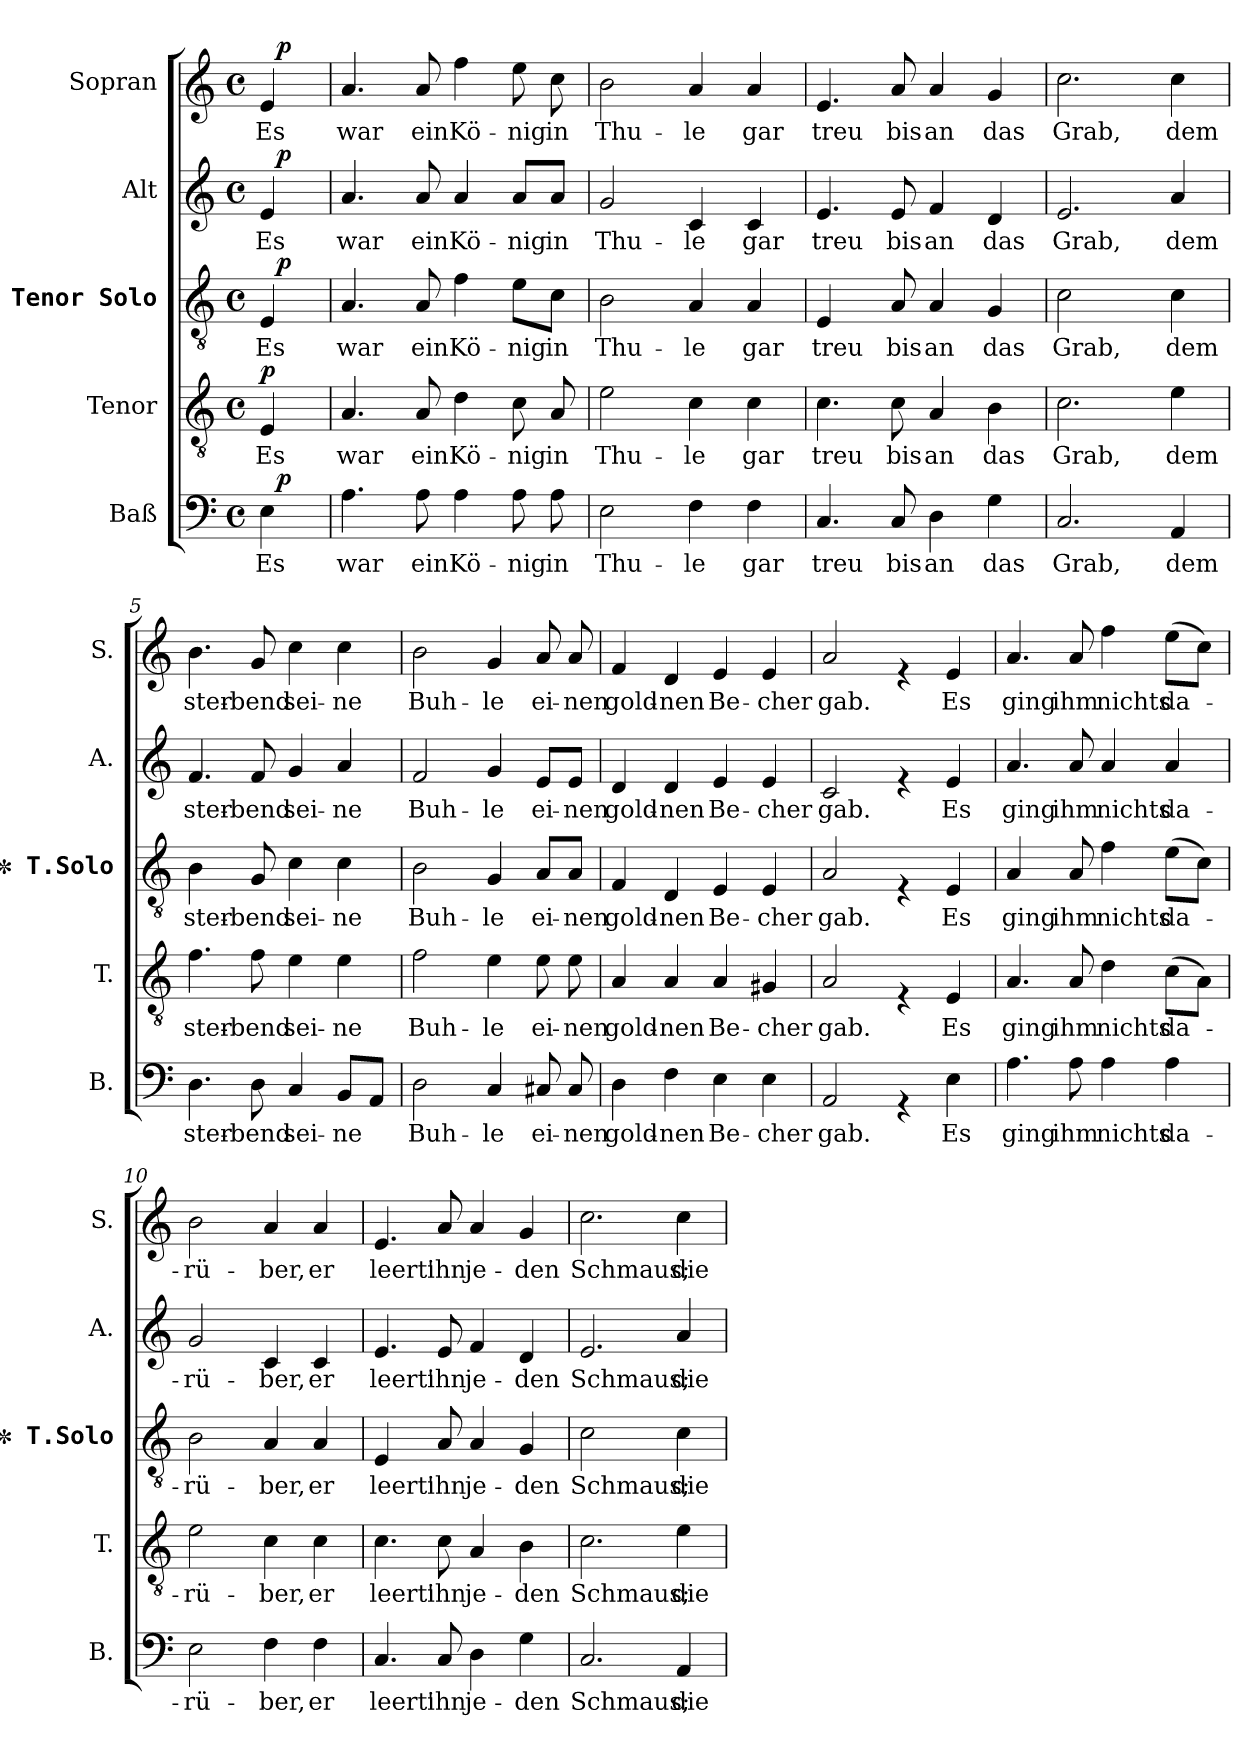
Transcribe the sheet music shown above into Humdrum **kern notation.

**kern	**text	**dynam	**kern	**text	**dynam	**kern	**text	**dynam	**kern	**text	**dynam	**kern	**text	**dynam
*part5	*part5	*part5	*part4	*part4	*part4	*part3	*part3	*part3	*part2	*part2	*part2	*part1	*part1	*part1
*staff5	*staff5	*staff5	*staff4	*staff4	*staff4	*staff3	*staff3	*staff3	*staff2	*staff2	*staff2	*staff1	*staff1	*staff1
*I"Baß	*	*	*I"Tenor	*	*	*I"✼ Tenor Solo	*	*	*I"Alt	*	*	*I"Sopran	*	*
*I'B.	*	*	*I'T.	*	*	*I'✼ T.Solo	*	*	*I'A.	*	*	*I'S.	*	*
*stria5	*	*	*stria5	*	*	*stria5	*	*	*stria5	*	*	*stria5	*	*
*clefF4	*	*	*clefGv2	*	*	*clefGv2	*	*	*clefG2	*	*	*clefG2	*	*
*k[]	*	*	*k[]	*	*	*k[]	*	*	*k[]	*	*	*k[]	*	*
*M4/4	*	*	*M4/4	*	*	*M4/4	*	*	*M4/4	*	*	*M4/4	*	*
*met(c)	*	*	*met(c)	*	*	*met(c)	*	*	*met(c)	*	*	*met(c)	*	*
=	=	=	=	=	=	=	=	=	=	=	=	=	=	=
!	!	!	!	!	!	!	!	!	!	!	!	!LO:TX:a:B:t=Langsam, ernst.	!	!
!	!LO:LY:b	!	!	!LO:LY:b	!LO:DY:a	!	!	!	!	!LO:LY:b	!	!	!LO:LY:b	!
*^	*	*	*	*	*	*^	*	*	*^	*	*	*^	*	*
4E\	32ryy	Es	.	4E/	Es	p	4E	32ryy	Es	.	4e/	32ryy	Es	.	4e/	32ryy	Es	.
!	!	!	!LO:DY:a	!	!	!	!	!	!	!LO:DY:a	!	!	!	!LO:DY:a	!	!	!	!LO:DY:a
.	8..ryy	.	p	.	.	.	.	8..ryy	.	p	.	8..ryy	.	p	.	8..ryy	.	p
=1	=1	=1	=1	=1	=1	=1	=1	=1	=1	=1	=1	=1	=1	=1	=1	=1	=1	=1
!	!	!LO:LY:b	!	!	!LO:LY:b	!	!LO:N:vis=4	!	!	!	!	!	!LO:LY:b	!	!	!	!LO:LY:b	!
*	*	*	*	*	*	*	*v	*v	*	*	*	*	*	*	*v	*v	*	*
*v	*v	*	*	*	*	*	*	*	*	*v	*v	*	*	*	*	*
4.A\	war	.	4.A/	war	.	4.A	war	.	4.a/	war	.	4.a/	war	.
!	!LO:LY:b	!	!	!LO:LY:b	!	!	!	!	!	!LO:LY:b	!	!	!LO:LY:b	!
8A\	ein	.	8A/	ein	.	8A	ein	.	8a/	ein	.	8a/	ein	.
!	!LO:LY:b	!	!	!LO:LY:b	!	!	!	!	!	!LO:LY:b	!	!	!LO:LY:b	!
4A\	Kö-	.	4d\	Kö-	.	4f	Kö-	.	4a/	Kö-	.	4ff\	Kö-	.
!	!LO:LY:b	!	!	!LO:LY:b	!	!	!	!	!	!LO:LY:b	!	!	!LO:LY:b	!
8A\	-nig	.	8c\	-nig	.	8e\L	-nig	.	8a/L	-nig	.	8ee\	-nig	.
!	!LO:LY:b	!	!	!LO:LY:b	!	!	!	!	!	!LO:LY:b	!	!	!LO:LY:b	!
8A\	in	.	8A/	in	.	8c\J	in	.	8a/J	in	.	8cc\	in	.
=2	=2	=2	=2	=2	=2	=2	=2	=2	=2	=2	=2	=2	=2	=2
!	!LO:LY:b	!	!	!LO:LY:b	!	!	!	!	!	!LO:LY:b	!	!	!LO:LY:b	!
2E\	Thu-	.	2e\	Thu-	.	2B	Thu-	.	2g/	Thu-	.	2b\	Thu-	.
!	!LO:LY:b	!	!	!LO:LY:b	!	!	!	!	!	!LO:LY:b	!	!	!LO:LY:b	!
4F\	-le	.	4c\	-le	.	4A	-le	.	4c/	-le	.	4a/	-le	.
!	!LO:LY:b	!	!	!LO:LY:b	!	!	!	!	!	!LO:LY:b	!	!	!LO:LY:b	!
4F\	gar	.	4c\	gar	.	4A	gar	.	4c/	gar	.	4a/	gar	.
=3	=3	=3	=3	=3	=3	=3	=3	=3	=3	=3	=3	=3	=3	=3
!	!LO:LY:b	!	!	!LO:LY:b	!	!LO:N:vis=4	!	!	!	!LO:LY:b	!	!	!LO:LY:b	!
4.C/	treu	.	4.c\	treu	.	4.E	treu	.	4.e/	treu	.	4.e/	treu	.
!	!LO:LY:b	!	!	!LO:LY:b	!	!	!	!	!	!LO:LY:b	!	!	!LO:LY:b	!
8C/	bis	.	8c\	bis	.	8A	bis	.	8e/	bis	.	8a/	bis	.
!	!LO:LY:b	!	!	!LO:LY:b	!	!	!	!	!	!LO:LY:b	!	!	!LO:LY:b	!
4D\	an	.	4A/	an	.	4A	an	.	4f/	an	.	4a/	an	.
!	!LO:LY:b	!	!	!LO:LY:b	!	!	!	!	!	!LO:LY:b	!	!	!LO:LY:b	!
4G\	das	.	4B\	das	.	4G	das	.	4d/	das	.	4g/	das	.
=4	=4	=4	=4	=4	=4	=4	=4	=4	=4	=4	=4	=4	=4	=4
!	!LO:LY:b	!	!	!LO:LY:b	!	!LO:N:vis=2	!	!	!	!LO:LY:b	!	!	!LO:LY:b	!
2.C/	Grab,	.	2.c\	Grab,	.	2.c	Grab,	.	2.e/	Grab,	.	2.cc\	Grab,	.
!	!LO:LY:b	!	!	!LO:LY:b	!	!	!	!	!	!LO:LY:b	!	!	!LO:LY:b	!
4AA/	dem	.	4e\	dem	.	4c	dem	.	4a/	dem	.	4cc\	dem	.
!!LO:LB:g=z
=5	=5	=5	=5	=5	=5	=5	=5	=5	=5	=5	=5	=5	=5	=5
!	!LO:LY:b	!	!	!LO:LY:b	!	!LO:N:vis=4	!	!	!	!LO:LY:b	!	!	!LO:LY:b	!
4.D\	ster-	.	4.f\	ster-	.	4.B	ster-	.	4.f/	ster-	.	4.b\	ster-	.
!	!LO:LY:b	!	!	!LO:LY:b	!	!	!	!	!	!LO:LY:b	!	!	!LO:LY:b	!
8D\	-bend	.	8f\	-bend	.	8G	-bend	.	8f/	-bend	.	8g/	-bend	.
!	!LO:LY:b	!	!	!LO:LY:b	!	!	!	!	!	!LO:LY:b	!	!	!LO:LY:b	!
4C/	sei-	.	4e\	sei-	.	4c	sei-	.	4g/	sei-	.	4cc\	sei-	.
!	!LO:LY:b	!	!	!LO:LY:b	!	!	!	!	!	!LO:LY:b	!	!	!LO:LY:b	!
8BB/L	-ne	.	4e\	-ne	.	4c	-ne	.	4a/	-ne	.	4cc\	-ne	.
8AA/J	.	.	.	.	.	.	.	.	.	.	.	.	.	.
=6	=6	=6	=6	=6	=6	=6	=6	=6	=6	=6	=6	=6	=6	=6
!	!LO:LY:b	!	!	!LO:LY:b	!	!	!	!	!	!LO:LY:b	!	!	!LO:LY:b	!
2D\	Buh-	.	2f\	Buh-	.	2B	Buh-	.	2f/	Buh-	.	2b\	Buh-	.
!	!LO:LY:b	!	!	!LO:LY:b	!	!	!	!	!	!LO:LY:b	!	!	!LO:LY:b	!
4C/	-le	.	4e\	-le	.	4G	-le	.	4g/	-le	.	4g/	-le	.
!	!LO:LY:b	!	!	!LO:LY:b	!	!	!	!	!	!LO:LY:b	!	!	!LO:LY:b	!
8C#X/	ei-	.	8e\	ei-	.	8A/L	ei-	.	8e/L	ei-	.	8a/	ei-	.
!	!LO:LY:b	!	!	!LO:LY:b	!	!	!	!	!	!LO:LY:b	!	!	!LO:LY:b	!
8C#/	-nen	.	8e\	-nen	.	8A/J	-nen	.	8e/J	-nen	.	8a/	-nen	.
=7	=7	=7	=7	=7	=7	=7	=7	=7	=7	=7	=7	=7	=7	=7
!	!LO:LY:b	!	!	!LO:LY:b	!	!	!	!	!	!LO:LY:b	!	!	!LO:LY:b	!
4D\	gold-	.	4A/	gold-	.	4F	gold-	.	4d/	gold-	.	4f/	gold-	.
!	!LO:LY:b	!	!	!LO:LY:b	!	!	!	!	!	!LO:LY:b	!	!	!LO:LY:b	!
4F\	-nen	.	4A/	-nen	.	4D	-nen	.	4d/	-nen	.	4d/	-nen	.
!	!LO:LY:b	!	!	!LO:LY:b	!	!	!	!	!	!LO:LY:b	!	!	!LO:LY:b	!
4E\	Be-	.	4A/	Be-	.	4E	Be-	.	4e/	Be-	.	4e/	Be-	.
!	!LO:LY:b	!	!	!LO:LY:b	!	!	!	!	!	!LO:LY:b	!	!	!LO:LY:b	!
4E\	-cher	.	4G#X/	-cher	.	4E	-cher	.	4e/	-cher	.	4e/	-cher	.
=8	=8	=8	=8	=8	=8	=8	=8	=8	=8	=8	=8	=8	=8	=8
!	!LO:LY:b	!	!	!LO:LY:b	!	!	!	!	!	!LO:LY:b	!	!	!LO:LY:b	!
2AA/	gab.	.	2A/	gab.	.	2A	gab.	.	2c/	gab.	.	2a/	gab.	.
4rFF	.	.	4rD	.	.	4rD	.	.	4rd	.	.	4rd	.	.
!	!LO:LY:b	!	!	!LO:LY:b	!	!	!	!	!	!LO:LY:b	!	!	!LO:LY:b	!
4E\	Es	.	4E/	Es	.	4E	Es	.	4e/	Es	.	4e/	Es	.
=9	=9	=9	=9	=9	=9	=9	=9	=9	=9	=9	=9	=9	=9	=9
!	!LO:LY:b	!	!	!LO:LY:b	!	!LO:N:vis=4	!	!	!	!LO:LY:b	!	!	!LO:LY:b	!
4.A\	ging	.	4.A/	ging	.	4.A	ging	.	4.a/	ging	.	4.a/	ging	.
!	!LO:LY:b	!	!	!LO:LY:b	!	!	!	!	!	!LO:LY:b	!	!	!LO:LY:b	!
8A\	ihm	.	8A/	ihm	.	8A	ihm	.	8a/	ihm	.	8a/	ihm	.
!	!LO:LY:b	!	!	!LO:LY:b	!	!	!	!	!	!LO:LY:b	!	!	!LO:LY:b	!
4A\	nichts	.	4d\	nichts	.	4f	nichts	.	4a/	nichts	.	4ff\	nichts	.
!	!LO:LY:b	!	!	!LO:LY:b	!	!	!	!	!	!LO:LY:b	!	!	!LO:LY:b	!
4A\	da-	.	(8c\L	da-	.	(8e\L	da-	.	4a/	da-	.	(8ee\L	da-	.
.	.	.	8A\J)	.	.	8c\J)	.	.	.	.	.	8cc\J)	.	.
!!LO:PB:g=z
=10	=10	=10	=10	=10	=10	=10	=10	=10	=10	=10	=10	=10	=10	=10
!	!LO:LY:b	!	!	!LO:LY:b	!	!	!	!	!	!LO:LY:b	!	!	!LO:LY:b	!
2E\	-rü-	.	2e\	-rü-	.	2B	-rü-	.	2g/	-rü-	.	2b\	-rü-	.
!	!LO:LY:b	!	!	!LO:LY:b	!	!	!	!	!	!LO:LY:b	!	!	!LO:LY:b	!
4F\	-ber,	.	4c\	-ber,	.	4A	-ber,	.	4c/	-ber,	.	4a/	-ber,	.
!	!LO:LY:b	!	!	!LO:LY:b	!	!	!	!	!	!LO:LY:b	!	!	!LO:LY:b	!
4F\	er	.	4c\	er	.	4A	er	.	4c/	er	.	4a/	er	.
=11	=11	=11	=11	=11	=11	=11	=11	=11	=11	=11	=11	=11	=11	=11
!	!LO:LY:b	!	!	!LO:LY:b	!	!LO:N:vis=4	!	!	!	!LO:LY:b	!	!	!LO:LY:b	!
4.C/	leert'	.	4.c\	leert'	.	4.E	leert'	.	4.e/	leert'	.	4.e/	leert'	.
!	!LO:LY:b	!	!	!LO:LY:b	!	!	!	!	!	!LO:LY:b	!	!	!LO:LY:b	!
8C/	ihn	.	8c\	ihn	.	8A	ihn	.	8e/	ihn	.	8a/	ihn	.
!	!LO:LY:b	!	!	!LO:LY:b	!	!	!	!	!	!LO:LY:b	!	!	!LO:LY:b	!
4D\	je-	.	4A/	je-	.	4A	je-	.	4f/	je-	.	4a/	je-	.
!	!LO:LY:b	!	!	!LO:LY:b	!	!	!	!	!	!LO:LY:b	!	!	!LO:LY:b	!
4G\	-den	.	4B\	-den	.	4G	-den	.	4d/	-den	.	4g/	-den	.
=12	=12	=12	=12	=12	=12	=12	=12	=12	=12	=12	=12	=12	=12	=12
!	!LO:LY:b	!	!	!LO:LY:b	!	!LO:N:vis=2	!	!	!	!LO:LY:b	!	!	!LO:LY:b	!
2.C/	Schmaus;	.	2.c\	Schmaus;	.	2.c	Schmaus;	.	2.e/	Schmaus;	.	2.cc\	Schmaus;	.
!	!LO:LY:b	!	!	!LO:LY:b	!	!	!	!	!	!LO:LY:b	!	!	!LO:LY:b	!
4AA/	die	.	4e\	die	.	4c	die	.	4a/	die	.	4cc\	die	.
=	=	=	=	=	=	=	=	=	=	=	=	=	=	=
*-	*-	*-	*-	*-	*-	*-	*-	*-	*-	*-	*-	*-	*-	*-
